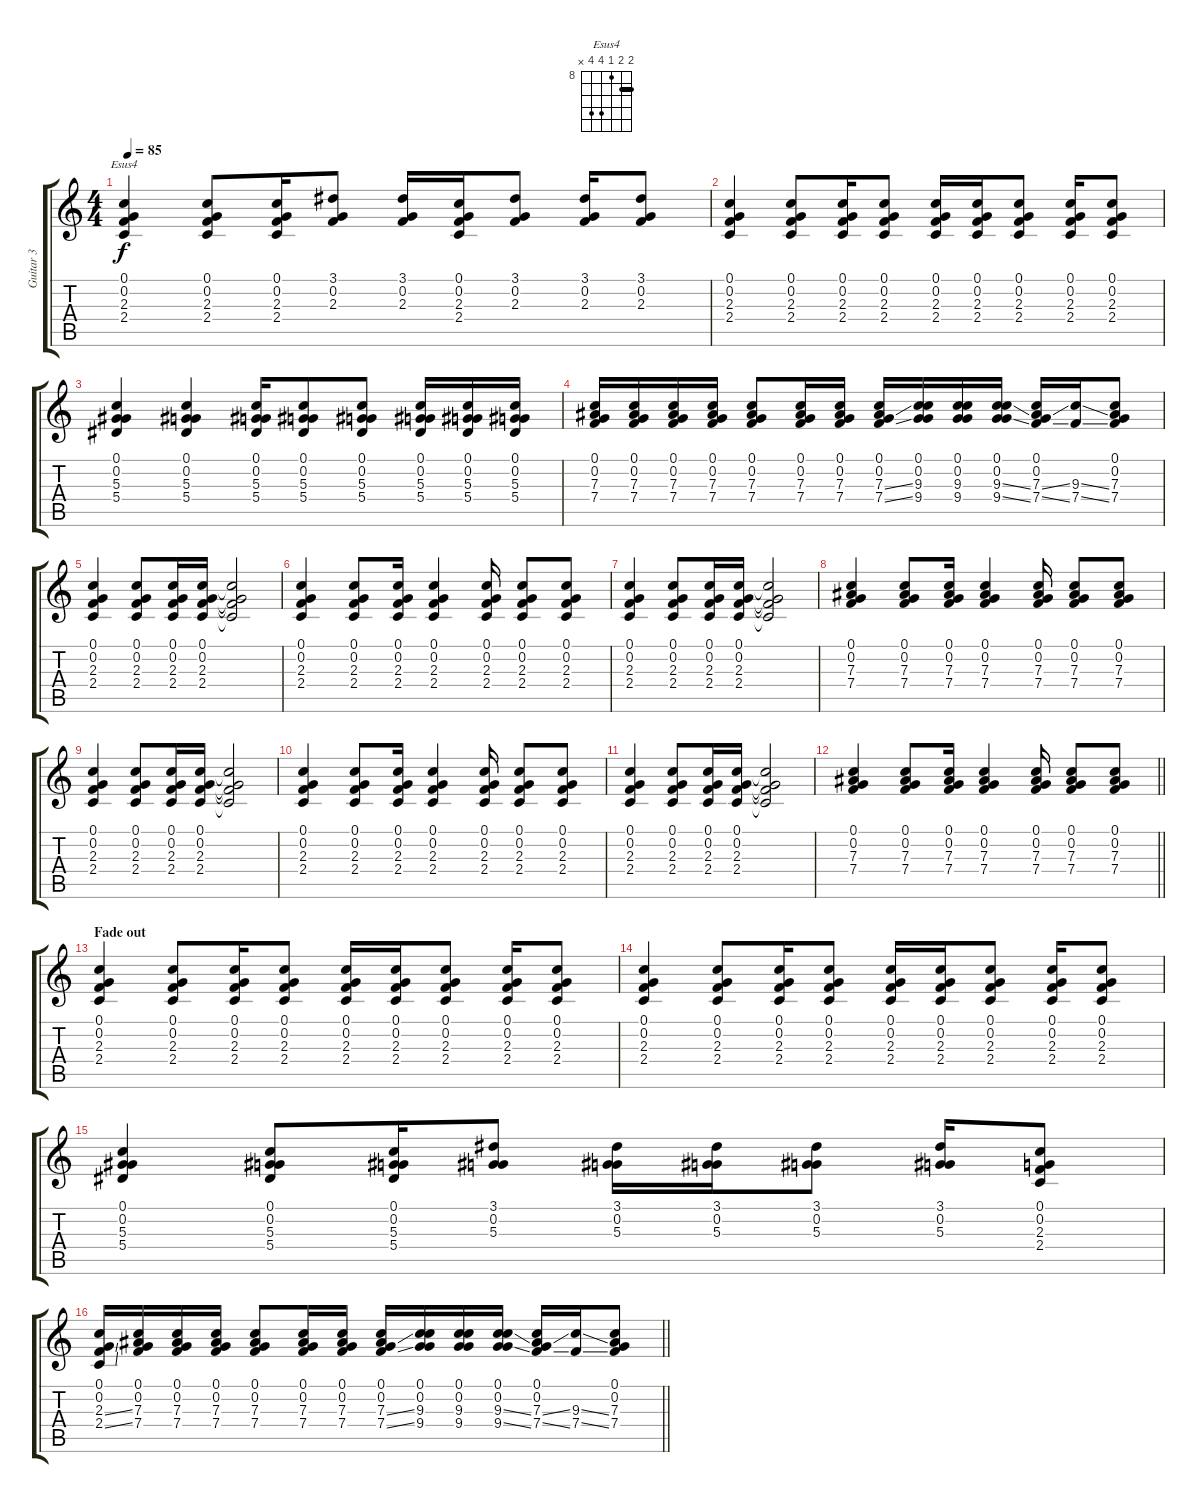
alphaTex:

\track ("Guitar 3" "Guitar 3") {instrument overdrivenguitar}
\staff {score tabs}
\tuning (C4 G3 Eb3 Bb2 F2 C2) {hide}
\chord ("Esus4" 9 9 8 11 11 x) {firstfret 8 barre 9}
\ts (4 4)
\tempo 85
\clef g2
\ks c
(0.1 0.2 2.3 2.4).4{ch "Esus4" dy f} (0.1 0.2 2.3 2.4).8 (0.1 0.2 2.3 2.4).16 (3.1 0.2 2.3).8 (3.1 0.2 2.3).16 (0.1 0.2 2.3 2.4).16 (3.1 0.2 2.3).8 (3.1 0.2 2.3).16 (3.1 0.2 2.3).8 |
(0.1 0.2 2.3 2.4).4 (0.1 0.2 2.3 2.4).8 (0.1 0.2 2.3 2.4).16 (0.1 0.2 2.3 2.4).8 (0.1 0.2 2.3 2.4).16 (0.1 0.2 2.3 2.4).16 (0.1 0.2 2.3 2.4).8 (0.1 0.2 2.3 2.4).16 (0.1 0.2 2.3 2.4).8 |
(0.1 0.2 5.3 5.4).4 (0.1 0.2 5.3 5.4).4 (0.1 0.2 5.3 5.4).16 (0.1 0.2 5.3 5.4).8 (0.1 0.2 5.3 5.4).8 (0.1 0.2 5.3 5.4).16 (0.1 0.2 5.3 5.4).16 (0.1 0.2 5.3 5.4).16 |
(0.1 0.2 7.3 7.4).16 (0.1 0.2 7.3 7.4).16 (0.1 0.2 7.3 7.4).16 (0.1 0.2 7.3 7.4).16 (0.1 0.2 7.3 7.4).8 (0.1 0.2 7.3 7.4).16 (0.1 0.2 7.3 7.4).16 (0.1 0.2 7.3{ss} 7.4{ss}).16 (0.1 0.2 9.3 9.4).16 (0.1 0.2 9.3 9.4).16 (0.1 0.2 9.3{ss} 9.4{ss}).16 (0.1 0.2 7.3{ss} 7.4{ss}).16 (9.3{ss} 7.4{ss}).16 (0.1 0.2 7.3 7.4).8 |
(0.1 0.2 2.3 2.4).4 (0.1 0.2 2.3 2.4).8 (0.1 0.2 2.3 2.4).16 (0.1 0.2 2.3 2.4).16 (0.1{t} 0.2{t} 2.3{t} 2.4{t}).2 |
(0.1 0.2 2.3 2.4).4 (0.1 0.2 2.3 2.4).8 (0.1 0.2 2.3 2.4).16 (0.1 0.2 2.3 2.4).4 (0.1 0.2 2.3 2.4).16 (0.1 0.2 2.3 2.4).8 (0.1 0.2 2.3 2.4).8 |
(0.1 0.2 2.3 2.4).4 (0.1 0.2 2.3 2.4).8 (0.1 0.2 2.3 2.4).16 (0.1 0.2 2.3 2.4).16 (0.1{t} 0.2{t} 2.3{t} 2.4{t}).2 |
(0.1 0.2 7.3 7.4).4 (0.1 0.2 7.3 7.4).8 (0.1 0.2 7.3 7.4).16 (0.1 0.2 7.3 7.4).4 (0.1 0.2 7.3 7.4).16 (0.1 0.2 7.3 7.4).8 (0.1 0.2 7.3 7.4).8 |
(0.1 0.2 2.3 2.4).4 (0.1 0.2 2.3 2.4).8 (0.1 0.2 2.3 2.4).16 (0.1 0.2 2.3 2.4).16 (0.1{t} 0.2{t} 2.3{t} 2.4{t}).2 |
(0.1 0.2 2.3 2.4).4 (0.1 0.2 2.3 2.4).8 (0.1 0.2 2.3 2.4).16 (0.1 0.2 2.3 2.4).4 (0.1 0.2 2.3 2.4).16 (0.1 0.2 2.3 2.4).8 (0.1 0.2 2.3 2.4).8 |
(0.1 0.2 2.3 2.4).4 (0.1 0.2 2.3 2.4).8 (0.1 0.2 2.3 2.4).16 (0.1 0.2 2.3 2.4).16 (0.1{t} 0.2{t} 2.3{t} 2.4{t}).2 |
\barLineRight lightlight
(0.1 0.2 7.3 7.4).4 (0.1 0.2 7.3 7.4).8 (0.1 0.2 7.3 7.4).16 (0.1 0.2 7.3 7.4).4 (0.1 0.2 7.3 7.4).16 (0.1 0.2 7.3 7.4).8 (0.1 0.2 7.3 7.4).8 |
\section ("" "Fade out")
(0.1 0.2 2.3 2.4).4 (0.1 0.2 2.3 2.4).8 (0.1 0.2 2.3 2.4).16 (0.1 0.2 2.3 2.4).8 (0.1 0.2 2.3 2.4).16 (0.1 0.2 2.3 2.4).16 (0.1 0.2 2.3 2.4).8 (0.1 0.2 2.3 2.4).16 (0.1 0.2 2.3 2.4).8 |
(0.1 0.2 2.3 2.4).4 (0.1 0.2 2.3 2.4).8 (0.1 0.2 2.3 2.4).16 (0.1 0.2 2.3 2.4).8 (0.1 0.2 2.3 2.4).16 (0.1 0.2 2.3 2.4).16 (0.1 0.2 2.3 2.4).8 (0.1 0.2 2.3 2.4).16 (0.1 0.2 2.3 2.4).8 |
(0.1 0.2 5.3 5.4).4 (0.1 0.2 5.3 5.4).8 (0.1 0.2 5.3 5.4).16 (3.1 0.2 5.3).8 (3.1 0.2 5.3).16 (3.1 0.2 5.3).16 (3.1 0.2 5.3).8 (3.1 0.2 5.3).16 (0.1 0.2 2.3 2.4).8 |
\barLineRight lightlight
(0.1 0.2 2.3{ss} 2.4{ss}).16 (0.1 0.2 7.3 7.4).16 (0.1 0.2 7.3 7.4).16 (0.1 0.2 7.3 7.4).16 (0.1 0.2 7.3 7.4).8 (0.1 0.2 7.3 7.4).16 (0.1 0.2 7.3 7.4).16 (0.1 0.2 7.3{ss} 7.4{ss}).16 (0.1 0.2 9.3 9.4).16 (0.1 0.2 9.3 9.4).16 (0.1 0.2 9.3{ss} 9.4{ss}).16 (0.1 0.2 7.3{ss} 7.4{ss}).16 (9.3{ss} 7.4{ss}).16 (0.1 0.2 7.3 7.4).8
